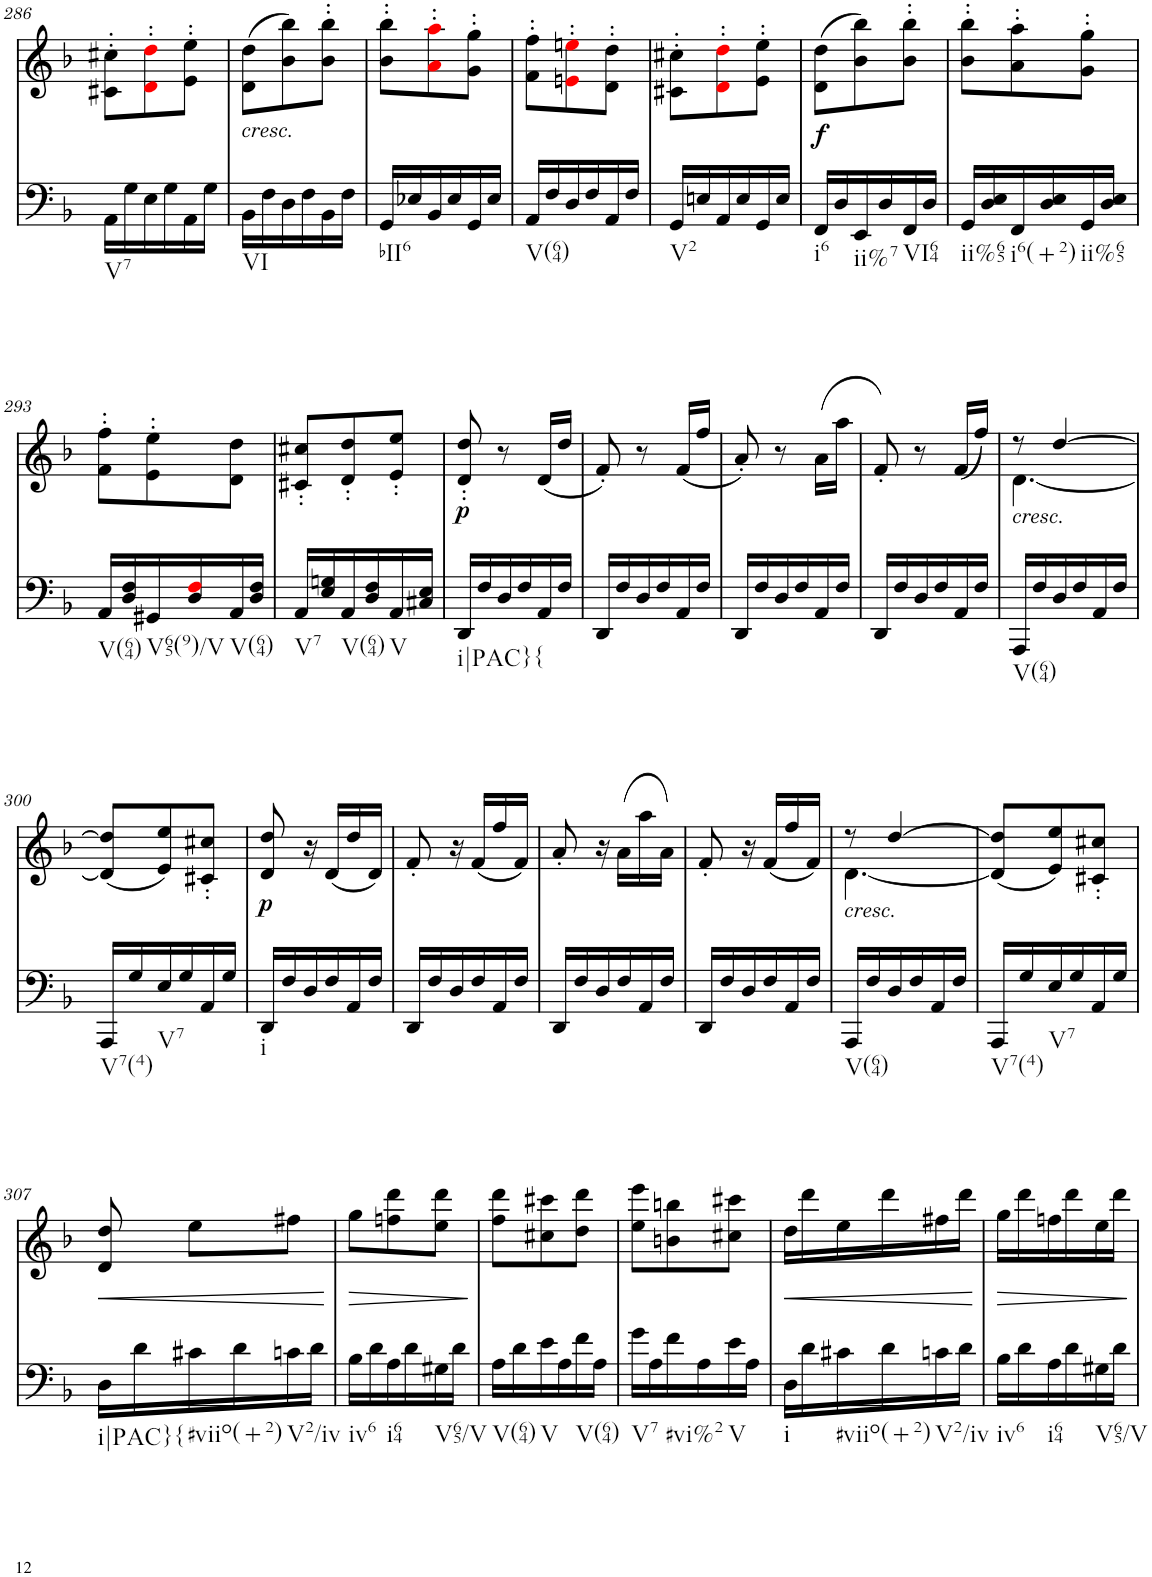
**kern	**dynam	**kern	**text	**dynam
*part2	*part2	*part1	*part1	*part1
*staff2	*staff2	*staff1	*staff1	*staff1
*I"Piano	*	*I"Piano	*	*
*I'Pno	*	*I'Pno	*	*
!!LO:PB:g=z
*clefF4	*	*clefG2	*	*
*k[b-]	*	*k[b-]	*	*
*d:	*	*d:	*	*
*M3/8	*	*M3/8	*	*
=286	=286	=286	=286	=286
!LO:TX:b:t=V7	!	!	!	!
16AA\LL	.	8c#X\' 8cc#X\'L	.	.
16G\	.	.	.	.
16E\	.	8di\' 8ddi\'	.	.
16G\	.	.	.	.
16AA\	.	8e\' 8ee\'J	.	.
16G\JJ	.	.	.	.
=287	=287	=287	=287	=287
!	!	!LO:TX:b:i:t=cresc.	!	!
!LO:TX:b:t=VI	!	!	!	!
16BB-\LL	.	(8d\ 8dd\L	.	.
16F\	.	.	.	.
16D\	.	8b-\ 8bb-\)	.	.
16F\	.	.	.	.
16BB-\	.	8b-\' 8bb-\'J	.	.
16F\JJ	.	.	.	.
=288	=288	=288	=288	=288
!LO:TX:b:t=bII6	!	!	!	!
16GG/LL	.	8b-\' 8bb-\'L	.	.
16E-X/	.	.	.	.
16BB-/	.	8ai\' 8aai\'	.	.
16E-/	.	.	.	.
16GG/	.	8g\' 8gg\'J	.	.
16E-/JJ	.	.	.	.
=289	=289	=289	=289	=289
!LO:TX:b:t=V(64)	!	!	!	!
16AA/LL	.	8f\' 8ff\'L	.	.
16F/	.	.	.	.
16D/	.	8eni\' 8eeni\'	.	.
16F/	.	.	.	.
16AA/	.	8d\' 8dd\'J	.	.
16F/JJ	.	.	.	.
=290	=290	=290	=290	=290
!LO:TX:b:t=V2	!	!	!	!
16GG/LL	.	8c#X\' 8cc#X\'L	.	.
16En/	.	.	.	.
16AA/	.	8di\' 8ddi\'	.	.
16E/	.	.	.	.
16GG/	.	8e\' 8ee\'J	.	.
16E/JJ	.	.	.	.
=291	=291	=291	=291	=291
!LO:TX:b:t=i6	!	!	!	!
!	!LO:DY:a	!	!LO:LY:b	!
16FF/LL	f	(8d\ 8dd\L	f	.
16D/	.	.	.	.
!LO:TX:b:t=ii%7	!	!	!	!
16EE/	.	8b-\ 8bb-\)	.	.
16D/	.	.	.	.
!LO:TX:b:t=VI64	!	!	!	!
16FF/	.	8b-\' 8bb-\'J	.	.
16D/JJ	.	.	.	.
=292	=292	=292	=292	=292
!LO:TX:b:t=ii%65	!	!	!	!
16GG/LL	.	8b-\' 8bb-\'L	.	.
16D/ 16E/	.	.	.	.
!LO:TX:b:t=i6(+2)	!	!	!	!
16FF/	.	8a\' 8aa\'	.	.
16D/ 16E/	.	.	.	.
!LO:TX:b:t=ii%65	!	!	!	!
16GG/	.	8g\' 8gg\'J	.	.
16D/ 16E/JJ	.	.	.	.
!!LO:LB:g=z
=293	=293	=293	=293	=293
!LO:TX:b:t=V(64)	!	!	!	!
16AA/LL	.	8f\' 8ff\'L	.	.
16D/ 16F/	.	.	.	.
!LO:TX:b:t=V65(9)/V	!	!	!	!
16GG#X/	.	8e\' 8ee\'	.	.
16D/ 16Fi/	.	.	.	.
!LO:TX:b:t=V(64)	!	!	!	!
16AA/	.	8d\ 8dd\J	.	.
16D/ 16F/JJ	.	.	.	.
=294	=294	=294	=294	=294
!LO:TX:b:t=V7	!	!	!	!
16AA/LL	.	8c#X/' 8cc#X/'L	.	.
16E/ 16Gn/	.	.	.	.
!LO:TX:b:t=V(64)	!	!	!	!
16AA/	.	8d/' 8dd/'	.	.
16D/ 16F/	.	.	.	.
!LO:TX:b:t=V	!	!	!	!
16AA/	.	8e/' 8ee/'J	.	.
16C#X/ 16E/JJ	.	.	.	.
=295	=295	=295	=295	=295
!LO:TX:b:t=i|PAC}{	!	!	!	!
!	!	!	!LO:LY:b	!LO:DY:b
16DD/LL	.	8d/' 8dd/'	p	p
16F/	.	.	.	.
16D/	.	8r	.	.
16F/	.	.	.	.
16AA/	.	(16d/LL	.	.
16F/JJ	.	16dd/JJ	.	.
=296	=296	=296	=296	=296
16DD/LL	.	8f'/)	.	.
16F/	.	.	.	.
16D/	.	8r	.	.
16F/	.	.	.	.
16AA/	.	(16f/LL	.	.
16F/JJ	.	16ff/JJ	.	.
=297	=297	=297	=297	=297
16DD/LL	.	8a'/)	.	.
16F/	.	.	.	.
16D/	.	8r	.	.
16F/	.	.	.	.
16AA/	.	(16a\LL	.	.
16F/JJ	.	16aa\JJ	.	.
=298	=298	=298	=298	=298
16DD/LL	.	8f'/)	.	.
16F/	.	.	.	.
16D/	.	8r	.	.
16F/	.	.	.	.
16AA/	.	(16f/LL	.	.
16F/JJ	.	16ff/JJ)	.	.
=299	=299	=299	=299	=299
*	*	*^	*	*
!	!	!LO:TX:b:i:t=cresc.	!	!	!
!LO:TX:b:t=V(64)	!	!	!	!	!
16AAA/LL	.	8r	[4.d\	.	.
16F/	.	.	.	.	.
16D/	.	[4dd/	.	.	.
16F/	.	.	.	.	.
16AA/	.	.	.	.	.
16F/JJ	.	.	.	.	.
*	*	*v	*v	*	*
!!LO:LB:g=z
=300	=300	=300	=300	=300
!LO:TX:b:t=V7(4)	!	!	!	!
16AAA/LL	.	(8d/] 8dd/]L	.	.
16G/	.	.	.	.
!LO:TX:b:t=V7	!	!	!	!
16E/	.	8e/ 8ee/)	.	.
16G/	.	.	.	.
16AA/	.	8c#X/' 8cc#X/'J	.	.
16G/JJ	.	.	.	.
=301	=301	=301	=301	=301
!LO:TX:b:t=i	!	!	!	!
!	!	!	!	!LO:DY:b
16DD/LL	.	8d/ 8dd/	.	p
16F/	.	.	.	.
16D/	.	16r	.	.
!	!	!	!LO:LY:b	!
16F/	.	(16d/LL	p	.
16AA/	.	16dd/	.	.
16F/JJ	.	16d/JJ)	.	.
=302	=302	=302	=302	=302
16DD/LL	.	8f'/	.	.
16F/	.	.	.	.
16D/	.	16r	.	.
16F/	.	(16f/LL	.	.
16AA/	.	16ff/	.	.
16F/JJ	.	16f/JJ)	.	.
=303	=303	=303	=303	=303
16DD/LL	.	8a'/	.	.
16F/	.	.	.	.
16D/	.	16r	.	.
16F/	.	(16a\LL	.	.
16AA/	.	16aa\	.	.
16F/JJ	.	16a\JJ)	.	.
=304	=304	=304	=304	=304
16DD/LL	.	8f'/	.	.
16F/	.	.	.	.
16D/	.	16r	.	.
16F/	.	(16f/LL	.	.
16AA/	.	16ff/	.	.
16F/JJ	.	16f/JJ)	.	.
=305	=305	=305	=305	=305
*	*	*^	*	*
!	!	!LO:TX:b:i:t=cresc.	!	!	!
!LO:TX:b:t=V(64)	!	!	!	!	!
16AAA/LL	.	8r	[4.d\	.	.
16F/	.	.	.	.	.
16D/	.	[4dd/	.	.	.
16F/	.	.	.	.	.
16AA/	.	.	.	.	.
16F/JJ	.	.	.	.	.
*	*	*v	*v	*	*
=306	=306	=306	=306	=306
!LO:TX:b:t=V7(4)	!	!	!	!
16AAA/LL	.	(8d/] 8dd/]L	.	.
16G/	.	.	.	.
!LO:TX:b:t=V7	!	!	!	!
16E/	.	8e/ 8ee/)	.	.
16G/	.	.	.	.
16AA/	.	8c#X/' 8cc#X/'J	.	.
16G/JJ	.	.	.	.
!!LO:LB:g=z
=307	=307	=307	=307	=307
!LO:TX:b:t=i|PAC}{	!	!	!	!
!	!	!	!LO:LY:b	!LO:HP:b
16D\LL	.	8d/ 8dd/	<	<
16d\	.	.	.	.
!LO:TX:b:t=#viio(+2)	!	!	!	!
16c#X\	.	8ee\L	.	.
16d\	.	.	.	.
!LO:TX:b:t=V2/iv	!	!	!	!
16cn\	.	8ff#X\J	.	.
16d\JJ	.	.	.	.
.	.	.	.	[
=308	=308	=308	=308	=308
!LO:TX:b:t=iv6	!	!	!	!
!	!	!	!LO:LY:b	!LO:HP:b
16B-\LL	.	8gg\L	>	>
16d\	.	.	.	.
!LO:TX:b:t=i64	!	!	!	!
16A\	.	8ffn\ 8ddd\	.	.
16d\	.	.	.	.
!LO:TX:b:t=V65/V	!	!	!	!
16G#X\	.	8ee\ 8ddd\J	.	.
16d\JJ	.	.	.	.
.	.	.	.	]
=309	=309	=309	=309	=309
!LO:TX:b:t=V(64)	!	!	!	!
16A\LL	.	8ff\ 8ddd\L	.	.
16d\	.	.	.	.
!LO:TX:b:t=V	!	!	!	!
16e\	.	8cc#X\ 8ccc#X\	.	.
16A\	.	.	.	.
!LO:TX:b:t=V(64)	!	!	!	!
16f\	.	8dd\ 8ddd\J	.	.
16A\JJ	.	.	.	.
=310	=310	=310	=310	=310
!LO:TX:b:t=V7	!	!	!	!
16g\LL	.	8ee\ 8eee\L	.	.
16A\	.	.	.	.
!LO:TX:b:t=#vi%2	!	!	!	!
16f\	.	8bn\ 8bbn\	.	.
16A\	.	.	.	.
!LO:TX:b:t=V	!	!	!	!
16e\	.	8cc#X\ 8ccc#X\J	.	.
16A\JJ	.	.	.	.
=311	=311	=311	=311	=311
!LO:TX:b:t=i	!	!	!	!
!	!	!	!LO:LY:b	!LO:HP:b
16D\LL	.	16dd\LL	<	<
16d\	.	16ddd\	.	.
!LO:TX:b:t=#viio(+2)	!	!	!	!
16c#X\	.	16ee\	.	.
16d\	.	16ddd\	.	.
!LO:TX:b:t=V2/iv	!	!	!	!
16cn\	.	16ff#X\	.	.
16d\JJ	.	16ddd\JJ	.	.
.	.	.	.	[
=312	=312	=312	=312	=312
!LO:TX:b:t=iv6	!	!	!	!
!	!	!	!LO:LY:b	!LO:HP:b
16B-\LL	.	16gg\LL	>	>
16d\	.	16ddd\	.	.
!LO:TX:b:t=i64	!	!	!	!
16A\	.	16ffn\	.	.
16d\	.	16ddd\	.	.
!LO:TX:b:t=V65/V	!	!	!	!
16G#X\	.	16ee\	.	.
16d\JJ	.	16ddd\JJ	.	.
.	.	.	.	]
=	=	=	=	=
*-	*-	*-	*-	*-
